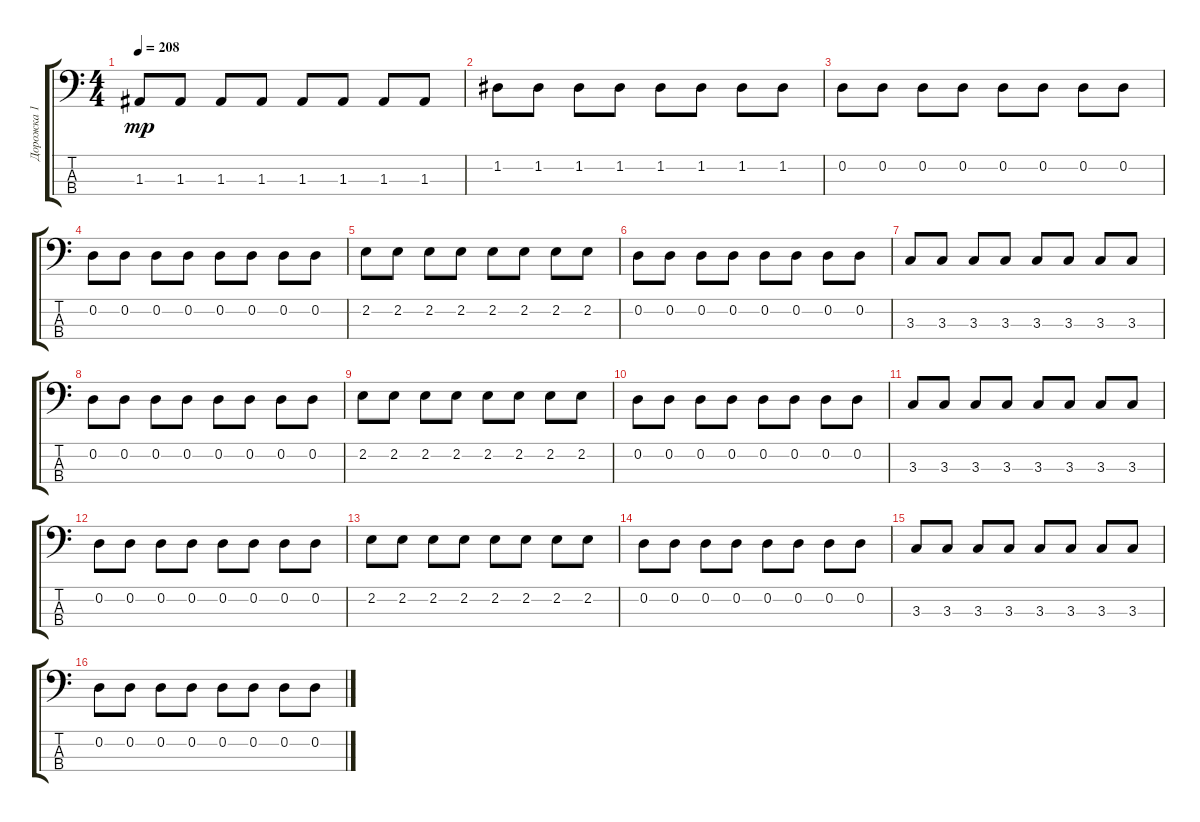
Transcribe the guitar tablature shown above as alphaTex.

\track ("Дорожка 1" "Дорожка 1") {instrument electricbassfinger}
\staff {score tabs}
\tuning (G2 D2 A1 E1) {hide}
\ts (4 4)
\tempo 208
\clef f4
\ks c
1.3.8{dy mp} 1.3.8 1.3.8 1.3.8 1.3.8 1.3.8 1.3.8 1.3.8 |
1.2.8 1.2.8 1.2.8 1.2.8 1.2.8 1.2.8 1.2.8 1.2.8 |
0.2.8 0.2.8 0.2.8 0.2.8 0.2.8 0.2.8 0.2.8 0.2.8 |
0.2.8 0.2.8 0.2.8 0.2.8 0.2.8 0.2.8 0.2.8 0.2.8 |
2.2.8 2.2.8 2.2.8 2.2.8 2.2.8 2.2.8 2.2.8 2.2.8 |
0.2.8 0.2.8 0.2.8 0.2.8 0.2.8 0.2.8 0.2.8 0.2.8 |
3.3.8 3.3.8 3.3.8 3.3.8 3.3.8 3.3.8 3.3.8 3.3.8 |
0.2.8 0.2.8 0.2.8 0.2.8 0.2.8 0.2.8 0.2.8 0.2.8 |
2.2.8 2.2.8 2.2.8 2.2.8 2.2.8 2.2.8 2.2.8 2.2.8 |
0.2.8 0.2.8 0.2.8 0.2.8 0.2.8 0.2.8 0.2.8 0.2.8 |
3.3.8 3.3.8 3.3.8 3.3.8 3.3.8 3.3.8 3.3.8 3.3.8 |
0.2.8 0.2.8 0.2.8 0.2.8 0.2.8 0.2.8 0.2.8 0.2.8 |
2.2.8 2.2.8 2.2.8 2.2.8 2.2.8 2.2.8 2.2.8 2.2.8 |
0.2.8 0.2.8 0.2.8 0.2.8 0.2.8 0.2.8 0.2.8 0.2.8 |
3.3.8 3.3.8 3.3.8 3.3.8 3.3.8 3.3.8 3.3.8 3.3.8 |
0.2.8 0.2.8 0.2.8 0.2.8 0.2.8 0.2.8 0.2.8 0.2.8
